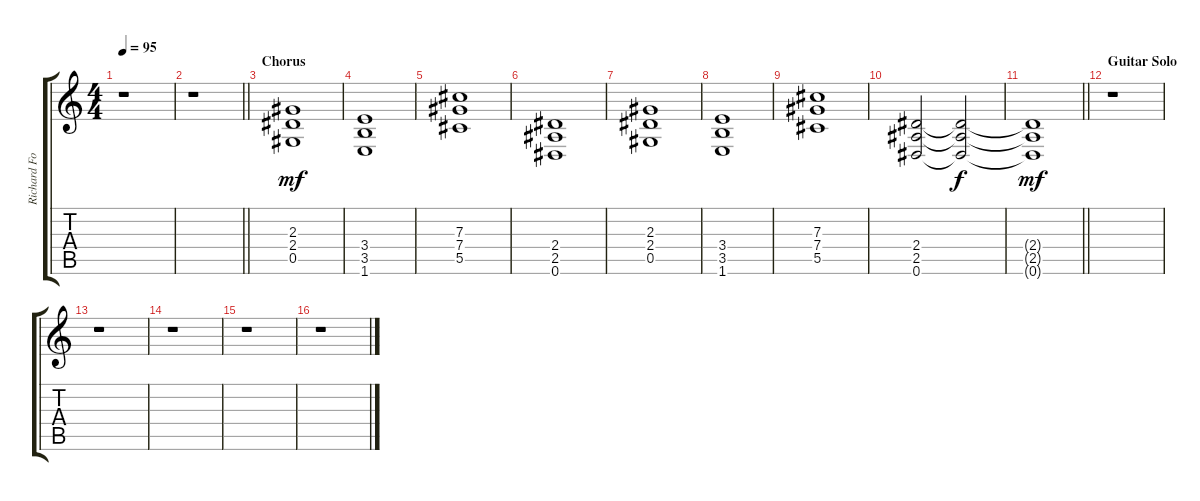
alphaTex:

\track ("Richard Fortus - Rythm" "Richard Fo") {instrument distortionguitar}
\staff {score tabs}
\tuning (Eb4 Bb3 Gb3 Db3 Ab2 Eb2) {hide}
\ts (4 4)
\tempo 95
\clef g2
\ks c
r.1{dy mf} |
\barLineRight lightlight
r.1 |
\section ("" "Chorus")
(2.3 2.4 0.5).1{volume 12 balance 3} |
(3.4 3.5 1.6).1 |
(7.3 7.4 5.5).1 |
(2.4 2.5 0.6).1 |
(2.3 2.4 0.5).1 |
(3.4 3.5 1.6).1 |
(7.3 7.4 5.5).1 |
(2.4 2.5 0.6).2 (2.4{t} 2.5{t} 0.6{t}).2{dy f volume 0} |
\barLineRight lightlight
(2.4{t} 2.5{t} 0.6{t}).1{dy mf} |
\section ("" "Guitar Solo")
r.1 |
r.1{volume 12 balance 7 instrument distortionguitar} |
r.1 |
r.1 |
r.1
